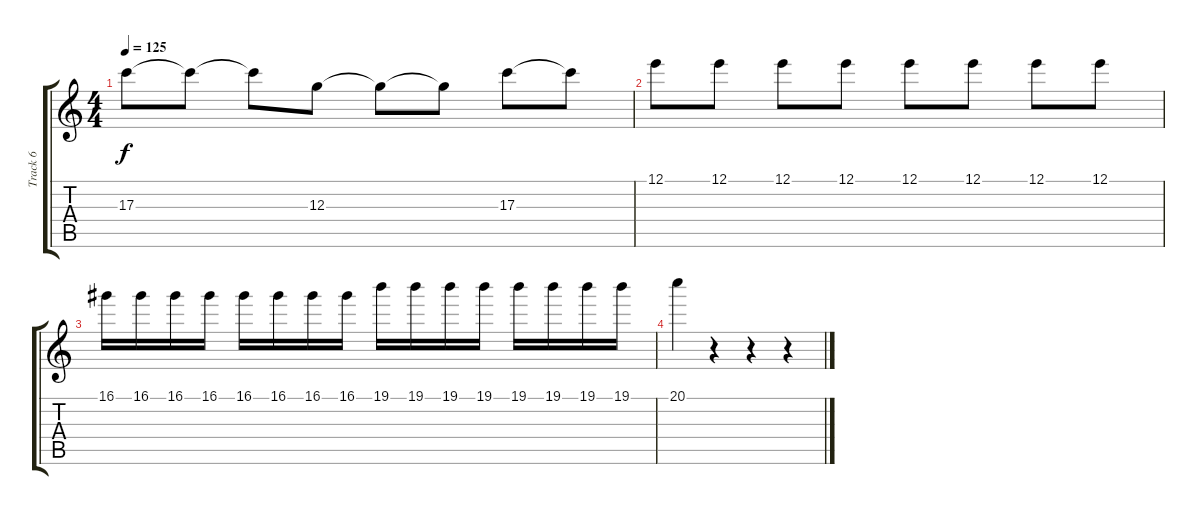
\track ("Track 6" "Track 6") {instrument distortionguitar}
\staff {score tabs}
\tuning (E4 B3 G3 D3 A2 E2) {hide}
\ts (4 4)
\tempo 125
\clef g2
\ks c
17.3.8{dy f} 17.3{t}.8 17.3{t}.8 12.3.8 12.3{t}.8 12.3{t}.8 17.3.8 17.3{t}.8 |
12.1.8 12.1.8 12.1.8 12.1.8 12.1.8 12.1.8 12.1.8 12.1.8 |
16.1.16 16.1.16 16.1.16 16.1.16 16.1.16 16.1.16 16.1.16 16.1.16 19.1.16 19.1.16 19.1.16 19.1.16 19.1.16 19.1.16 19.1.16 19.1.16 |
20.1.4 r.4 r.4 r.4
